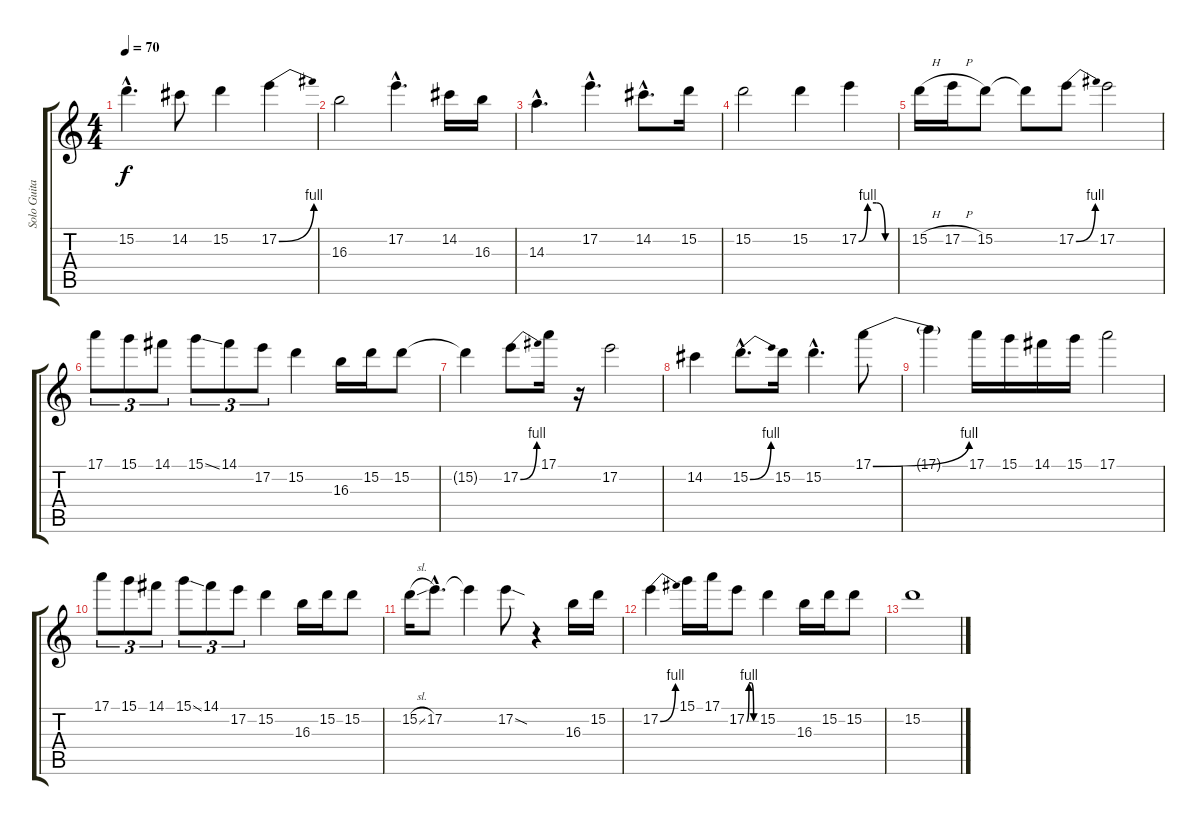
\track ("Solo Guitar" "Solo Guita") {instrument distortionguitar}
\staff {score tabs}
\tuning (E4 B3 G3 D3 A2 E2) {hide}
\ts (4 4)
\tempo 70
\clef g2
\ks c
15.2{hac}.4{d dy f} 14.2.8 15.2.4 17.2{be (bend 0 0 60 4)}.4 |
16.3.2 17.2{hac}.4{d} 14.2.16 16.3.16 |
14.3{hac}.4{d} 17.2{hac}.4{d} 14.2{hac}.8{d} 15.2.16 |
15.2.2 15.2.4 17.2{be (custom 0 0 15 4 30 4 45 0 60 0)}.4 |
15.2{h}.16 17.2{h}.16 15.2.8 15.2{t}.8 17.2{be (bend 0 0 60 4)}.8 17.2.2 |
17.1.8{tu (3 2)} 15.1.8{tu (3 2)} 14.1.8{tu (3 2)} 15.1{ss}.8{tu (3 2)} 14.1.8{tu (3 2)} 17.2.8{tu (3 2)} 15.2.4 16.3.16 15.2.16 15.2.8 |
15.2{t}.4 17.2{be (bend 0 0 60 4)}.8 17.1.16 r.16 17.2.2 |
14.2.4 15.2{be (bend 0 0 60 4) hac}.8{d} 15.2.16 15.2{hac}.4{d} 17.1{be (bend 0 0 60 4)}.8 |
17.1{t}.4 17.1.16 15.1.16 14.1.16 15.1.16 17.1.2 |
17.1.8{tu (3 2)} 15.1.8{tu (3 2)} 14.1.8{tu (3 2)} 15.1{ss}.8{tu (3 2)} 14.1.8{tu (3 2)} 17.2.8{tu (3 2)} 15.2.4 16.3.16 15.2.16 15.2.8 |
15.2{sl}.16 17.2{hac}.8{d} 17.2{t}.4 17.2{sod}.8 r.4 16.3.16 15.2.16 |
17.2{be (bend 0 0 60 4)}.4 15.1.16 17.1.16 17.2{be (custom 0 0 15 4 30 4 45 0 60 0)}.8 15.2.4 16.3.16 15.2.16 15.2.8 |
15.2.1
